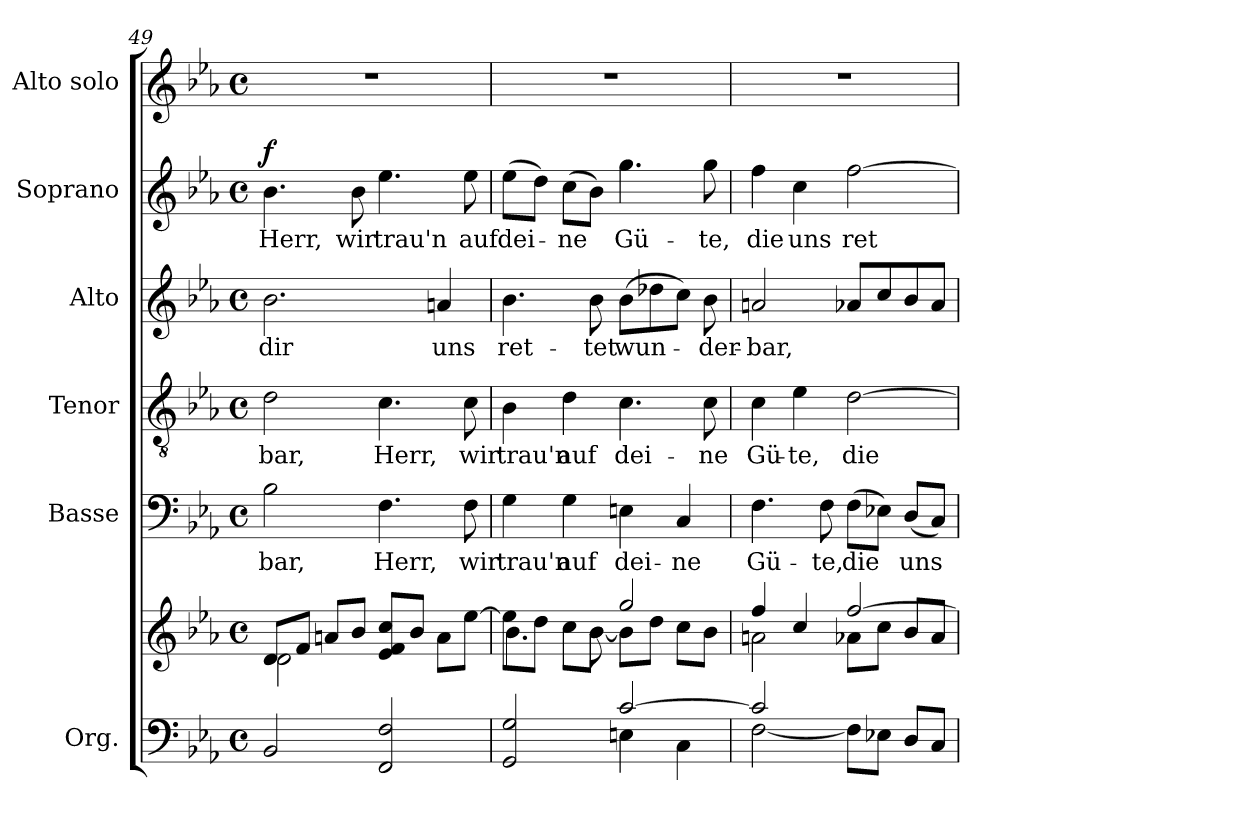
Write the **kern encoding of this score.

**kern	**kern	**kern	**text	**kern	**text	**kern	**text	**kern	**text	**dynam	**kern
*part6	*part6	*part5	*part5	*part4	*part4	*part3	*part3	*part2	*part2	*part2	*part1
*staff7	*staff6	*staff5	*staff5	*staff4	*staff4	*staff3	*staff3	*staff2	*staff2	*staff2	*staff1
*I"Org.	*	*I"Basse	*	*I"Tenor	*	*I"Alto	*	*I"Soprano	*	*	*I"Alto solo
*	*	*I'B.	*	*I'T.	*	*I'A.	*	*I'S.	*	*	*
!!LO:LB:g=z
*clefF4	*clefG2	*clefF4	*	*clefGv2	*	*clefG2	*	*clefG2	*	*	*clefG2
*k[b-e-a-]	*k[b-e-a-]	*k[b-e-a-]	*	*k[b-e-a-]	*	*k[b-e-a-]	*	*k[b-e-a-]	*	*	*k[b-e-a-]
*M4/4	*M4/4	*M4/4	*	*M4/4	*	*M4/4	*	*M4/4	*	*	*M4/4
*met(c)	*met(c)	*met(c)	*	*met(c)	*	*met(c)	*	*met(c)	*	*	*met(c)
=49	=49	=49	=49	=49	=49	=49	=49	=49	=49	=49	=49
*	*^	*	*	*	*	*	*	*	*	*	*
!	!	!	!	!LO:LY:b	!	!LO:LY:b	!	!LO:LY:b	!	!LO:LY:b	!LO:DY:a	!
2BB-	8d/L	2d	2B-\	-bar,	2d\	-bar,	2.b-\	dir	4.b-\	Herr,	f	1r
.	8f/J	.	.	.	.	.	.	.	.	.	.	.
.	8an/L	.	.	.	.	.	.	.	.	.	.	.
!	!	!	!	!	!	!	!	!	!	!LO:LY:b	!	!
.	8b-/J	.	.	.	.	.	.	.	8b-\	wir	.	.
!	!	!	!	!LO:LY:b	!	!LO:LY:b	!	!	!	!LO:LY:b	!	!
2FF 2F	8e-/ 8f/ 8cc/L	2ryy	4.F\	Herr,	4.c\	Herr,	.	.	4.ee-\	trau'n	.	.
.	8b-/J	.	.	.	.	.	.	.	.	.	.	.
!	!	!	!	!	!	!	!	!LO:LY:b	!	!	!	!
.	8a\L	.	.	.	.	.	4an/	uns	.	.	.	.
!	!	!	!	!LO:LY:b	!	!LO:LY:b	!	!	!	!LO:LY:b	!	!
.	[8ee-\J	.	8F\	wir	8c\	wir	.	.	8ee-\	auf	.	.
=50	=50	=50	=50	=50	=50	=50	=50	=50	=50	=50	=50	=50
*^	*	*	*	*	*	*	*	*	*	*	*	*
!	!	!	!	!	!LO:LY:b	!	!LO:LY:b	!	!LO:LY:b	!	!LO:LY:b	!	!
2GG 2G	2ryy	8ee-\L]	4.b-	4G\	trau'n	4B-\	trau'n	4.b-\	ret-	(8ee-\L	dei-	.	1r
.	.	8dd\J	.	.	.	.	.	.	.	8dd\J)	.	.	.
!	!	!	!	!	!LO:LY:b	!	!LO:LY:b	!	!	!	!LO:LY:b	!	!
.	.	8cc\L	.	4G\	auf	4d\	auf	.	.	(8cc\L	-ne	.	.
!	!	!	!	!	!	!	!	!	!LO:LY:b	!	!	!	!
.	.	8b-\J	[8b-	.	.	.	.	8b-\	-tet	8b-\J)	.	.	.
!	!	!	!	!	!LO:LY:b	!	!LO:LY:b	!	!LO:LY:b	!	!LO:LY:b	!	!
[2c	4En	2gg	8b-\L]	4En\	dei-	4.c\	dei-	(8b-\L	wun-	4.gg\	Gü-	.	.
.	.	.	8dd\J	.	.	.	.	8dd-X\	.	.	.	.	.
!	!	!	!	!	!LO:LY:b	!	!	!	!	!	!	!	!
.	4C	.	8cc\L	4C/	-ne	.	.	8cc\J)	.	.	.	.	.
!	!	!	!	!	!	!	!LO:LY:b	!	!LO:LY:b	!	!LO:LY:b	!	!
.	.	.	8b-\J	.	.	8c\	-ne	8b-\	-der-	8gg\	-te,	.	.
=51	=51	=51	=51	=51	=51	=51	=51	=51	=51	=51	=51	=51	=51
!	!	!	!	!	!LO:LY:b	!	!LO:LY:b	!	!LO:LY:b	!	!LO:LY:b	!	!
2c]	[2F	4ff	2an	4.F\	Gü-	4c\	Gü-	2an/	-bar,	4ff\	die	.	1r
!	!	!	!	!	!	!	!LO:LY:b	!	!	!	!LO:LY:b	!	!
.	.	4cc	.	.	.	4e-\	-te,	.	.	4cc\	uns	.	.
!	!	!	!	!	!LO:LY:b	!	!	!	!	!	!	!	!
.	.	.	.	8F\	-te,	.	.	.	.	.	.	.	.
!	!	!	!	!	!LO:LY:b	!	!LO:LY:b	!	!	!	!LO:LY:b	!	!
8F\L]	2ryy	[2ff	8a-X\L	(8F\L	die	[2d\	die	8a-X/L	.	[2ff\	ret-	.	.
8E-X\J	.	.	8cc\J	8E-X\J)	.	.	.	8cc/	.	.	.	.	.
!	!	!	!	!	!LO:LY:b	!	!	!	!	!	!	!	!
8D/L	.	.	8b-/L	(8D/L	uns	.	.	8b-/	.	.	.	.	.
8C/J	.	.	8a-/J	8C/J)	.	.	.	8a-/J	.	.	.	.	.
*v	*v	*	*	*	*	*	*	*	*	*	*	*	*
*	*v	*v	*	*	*	*	*	*	*	*	*	*
=	=	=	=	=	=	=	=	=	=	=	=
*-	*-	*-	*-	*-	*-	*-	*-	*-	*-	*-	*-
